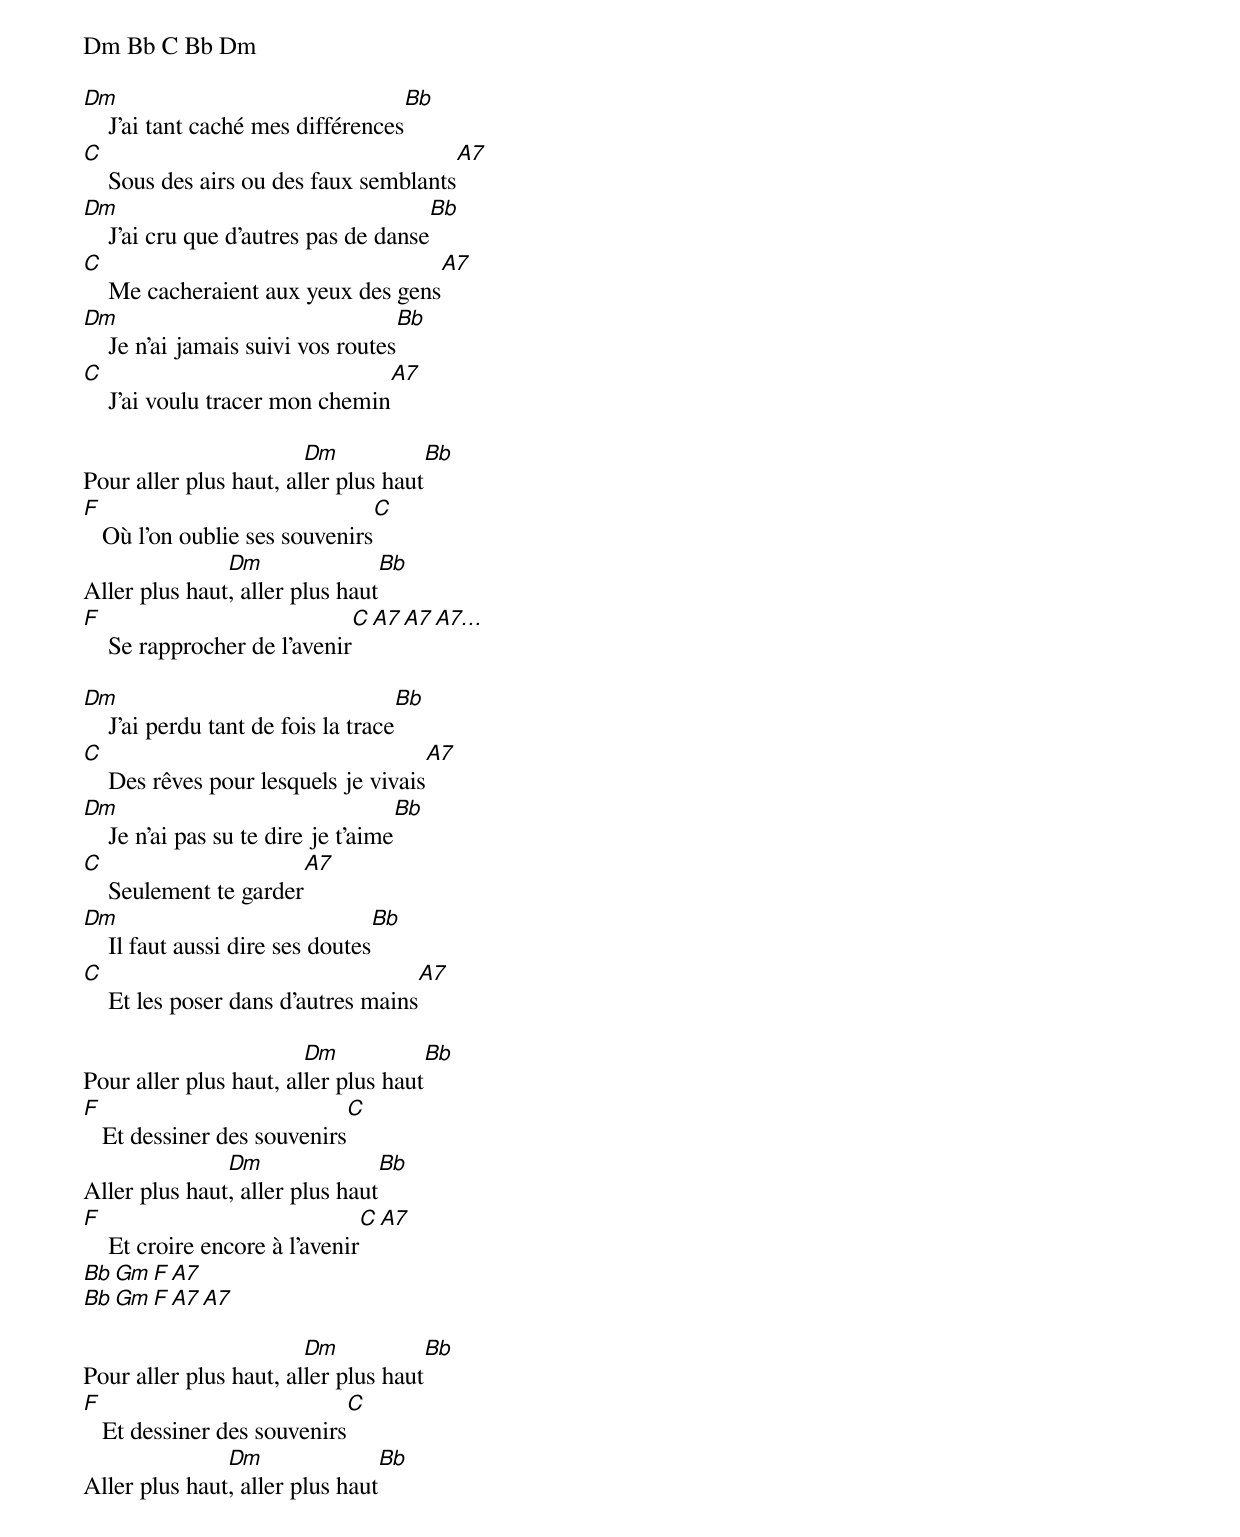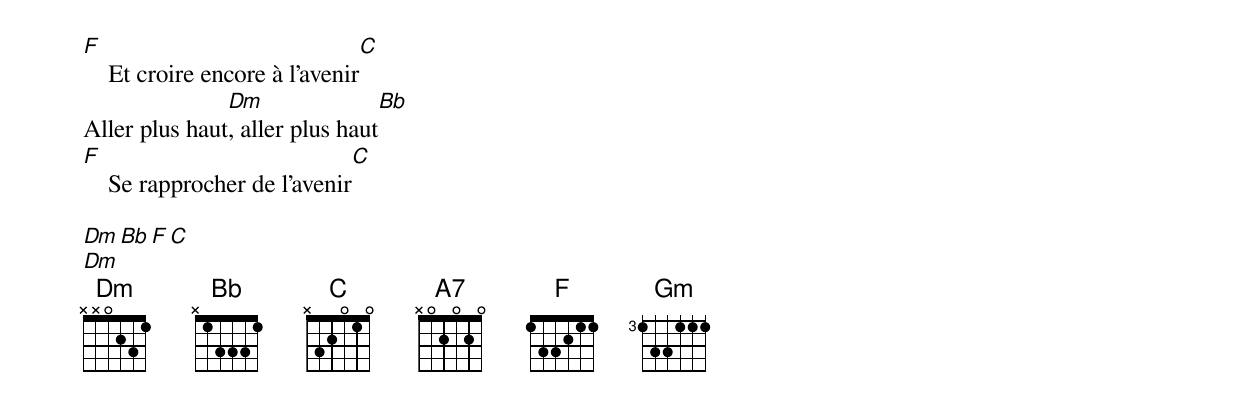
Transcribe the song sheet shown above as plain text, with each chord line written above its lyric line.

Dm Bb C Bb Dm

Dm                                     Bb
    J'ai tant caché mes différences
C                                                   A7
    Sous des airs ou des faux semblants
Dm                                           Bb
    J'ai cru que d'autres pas de danse
C                                                   A7
    Me cacheraient aux yeux des gens
Dm                                    Bb
    Je n'ai jamais suivi vos routes
C                                         A7
    J'ai voulu tracer mon chemin

                        Dm                   Bb
Pour aller plus haut, aller plus haut
F                                        C
   Où l'on oublie ses souvenirs
               Dm                   Bb
Aller plus haut, aller plus haut
F                                      C    A7 A7 A7…
    Se rapprocher de l'avenir

Dm                                     Bb
    J'ai perdu tant de fois la trace
C                                                A7
    Des rêves pour lesquels je vivais
Dm                                    Bb
    Je n'ai pas su te dire je t'aime
C                             A7
    Seulement te garder
Dm                               Bb
    Il faut aussi dire ses doutes
C                                            A7
    Et les poser dans d'autres mains

                        Dm                   Bb
Pour aller plus haut, aller plus haut
F                                     C
   Et dessiner des souvenirs
               Dm                   Bb
Aller plus haut, aller plus haut
F                                       C    A7
    Et croire encore à l'avenir
Bb   Gm   F   A7
Bb   Gm   F   A7   A7

                        Dm                   Bb
Pour aller plus haut, aller plus haut
F                                     C
   Et dessiner des souvenirs
               Dm                   Bb
Aller plus haut, aller plus haut
F                                       C
    Et croire encore à l'avenir
               Dm                   Bb
Aller plus haut, aller plus haut
F                                      C
    Se rapprocher de l'avenir

Dm   Bb   F   C
Dm
